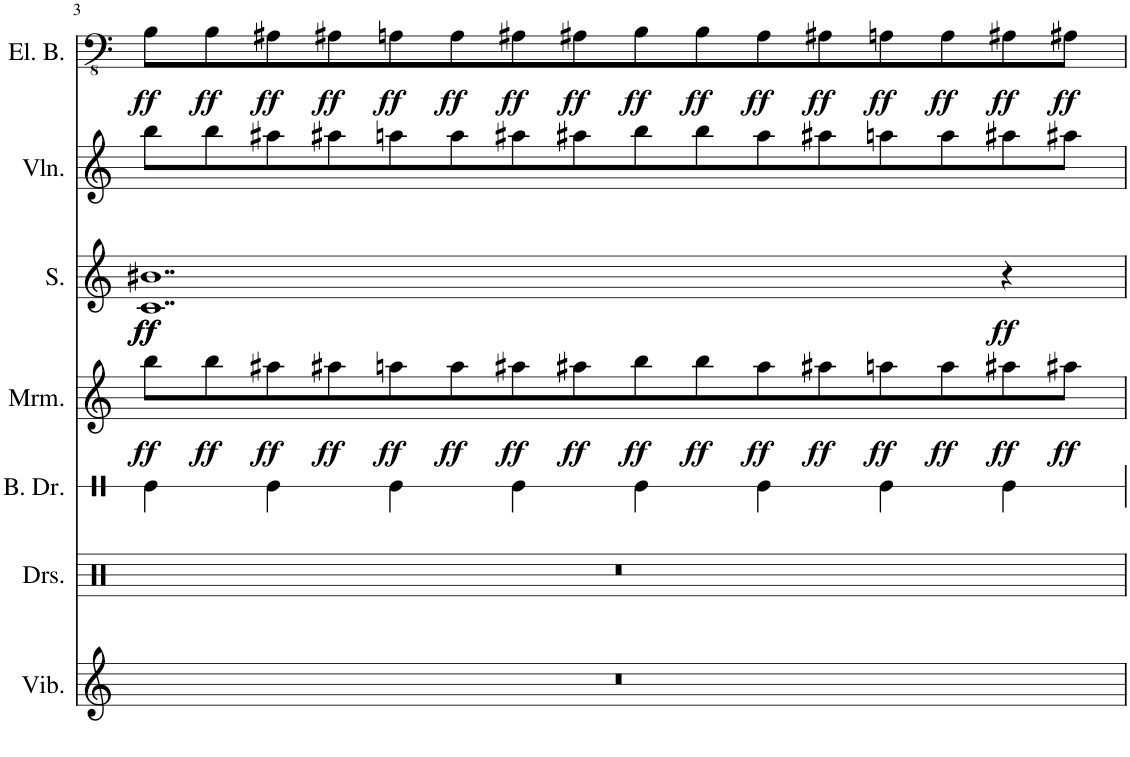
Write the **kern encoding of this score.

**kern	**kern	**kern	**kern	**dynam	**kern	**dynam	**kern	**kern	**dynam
*part7	*part6	*part5	*part4	*part4	*part3	*part3	*part2	*part1	*part1
*staff7	*staff6	*staff5	*staff4	*staff4	*staff3	*staff3	*staff2	*staff1	*staff1
*I"Vibraphone	*I"Trumset	*I"Bastrumma	*I"Marimba	*	*I"Sopran	*	*I"Violin	*I"Elbas	*
*I'Vib.	*	*	*I'Mrm.	*	*I'S.	*	*I'Vln.	*I'El. B.	*
!!LO:PB:g=z
*clefG2	*clefX	*clefX	*clefG2	*	*clefG2	*	*clefG2	*clefFv4	*
*k[]	*k[]	*k[]	*k[]	*	*k[]	*	*k[]	*k[]	*
*M8/4	*M8/4	*M8/4	*M8/4	*	*M8/4	*	*M8/4	*M8/4	*
=3	=3	=3	=3	=3	=3	=3	=3	=3	=3
!	!	!	!	!LO:DY:b	!	!LO:DY:b	!	!	!
!	!	!	!	!	!	!LO:DY:n=1:b	!	!	!LO:DY:b
0r	0r	4Re\	8bb\L	ff	1..c 1..b#X	ff ff	8bb\L	8BB\L	ff
!	!	!	!	!LO:DY:b	!	!	!	!	!LO:DY:b
.	.	.	8bb\	ff	.	.	8bb\	8BB\	ff
!	!	!	!	!LO:DY:b	!	!	!	!	!LO:DY:b
.	.	4Re\	8aa#X\	ff	.	.	8aa#X\	8AA#X\	ff
!	!	!	!	!LO:DY:b	!	!	!	!	!LO:DY:b
.	.	.	8aa#X\	ff	.	.	8aa#X\	8AA#X\	ff
!	!	!	!	!LO:DY:b	!	!	!	!	!LO:DY:b
.	.	4Re\	8aan\	ff	.	.	8aan\	8AAn\	ff
!	!	!	!	!LO:DY:b	!	!	!	!	!LO:DY:b
.	.	.	8aa\	ff	.	.	8aa\	8AA\	ff
!	!	!	!	!LO:DY:b	!	!	!	!	!LO:DY:b
.	.	4Re\	8aa#X\	ff	.	.	8aa#X\	8AA#X\	ff
!	!	!	!	!LO:DY:b	!	!	!	!	!LO:DY:b
.	.	.	8aa#X\	ff	.	.	8aa#X\	8AA#X\	ff
!	!	!	!	!LO:DY:b	!	!	!	!	!LO:DY:b
.	.	4Re\	8bb\	ff	.	.	8bb\	8BB\	ff
!	!	!	!	!LO:DY:b	!	!	!	!	!LO:DY:b
.	.	.	8bb\	ff	.	.	8bb\	8BB\	ff
!	!	!	!	!LO:DY:b	!	!	!	!	!LO:DY:b
.	.	4Re\	8aa#\	ff	.	.	8aa#\	8AA#\	ff
!	!	!	!	!LO:DY:b	!	!	!	!	!LO:DY:b
.	.	.	8aa#X\	ff	.	.	8aa#X\	8AA#X\	ff
!	!	!	!	!LO:DY:b	!	!	!	!	!LO:DY:b
.	.	4Re\	8aan\	ff	.	.	8aan\	8AAn\	ff
!	!	!	!	!LO:DY:b	!	!	!	!	!LO:DY:b
.	.	.	8aa\	ff	.	.	8aa\	8AA\	ff
!	!	!	!	!LO:DY:b	!	!LO:DY:n=2:b	!	!	!LO:DY:b
.	.	4Re\	8aa#X\	ff	4r	ff	8aa#X\	8AA#X\	ff
!	!	!	!	!LO:DY:b	!	!	!	!	!LO:DY:b
.	.	.	8aa#X\J	ff	.	.	8aa#X\J	8AA#X\J	ff
=	=	=	=	=	=	=	=	=	=
*-	*-	*-	*-	*-	*-	*-	*-	*-	*-
